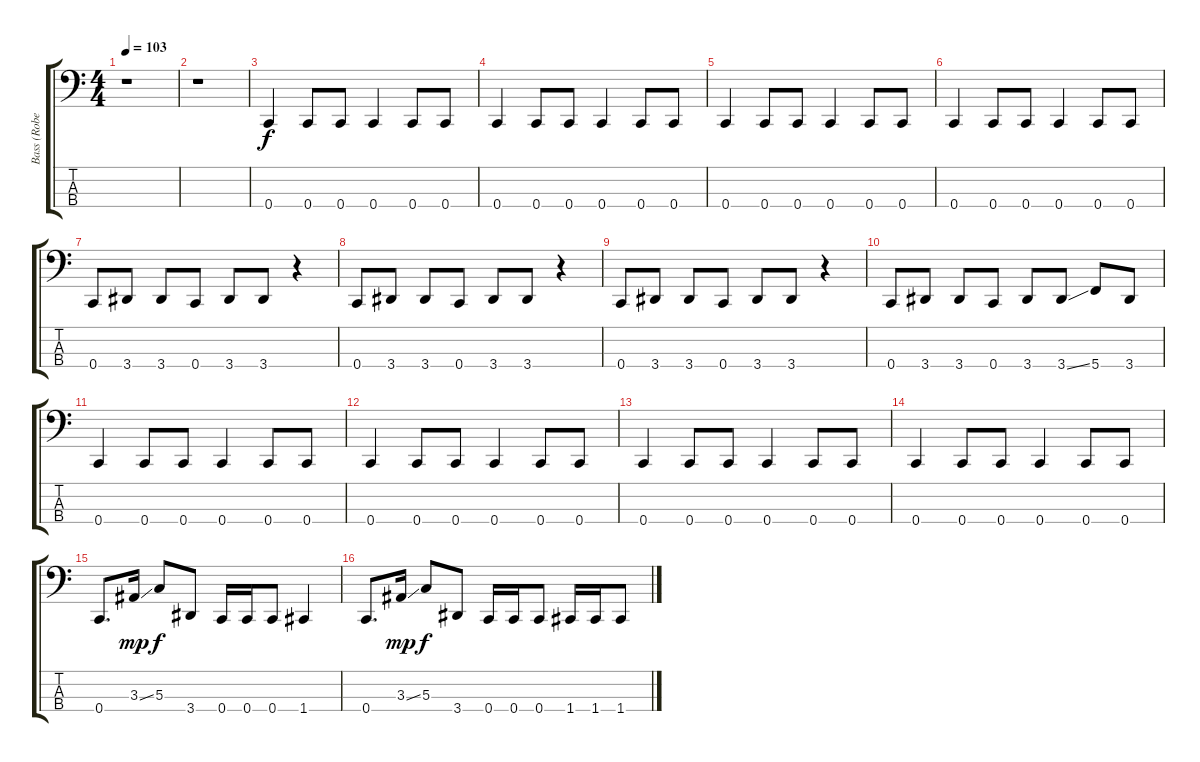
\track ("Bass (Robert)" "Bass (Robe") {instrument electricbassfinger}
\staff {score tabs}
\tuning (F2 C2 G1 C1) {hide}
\ts (4 4)
\tempo 103
\clef f4
\ks c
r.1{dy f} |
r.1 |
0.4.4 0.4.8 0.4.8 0.4.4 0.4.8 0.4.8 |
0.4.4 0.4.8 0.4.8 0.4.4 0.4.8 0.4.8 |
0.4.4 0.4.8 0.4.8 0.4.4 0.4.8 0.4.8 |
0.4.4 0.4.8 0.4.8 0.4.4 0.4.8 0.4.8 |
0.4.8 3.4.8 3.4.8 0.4.8 3.4.8 3.4.8 r.4 |
0.4.8 3.4.8 3.4.8 0.4.8 3.4.8 3.4.8 r.4 |
0.4.8 3.4.8 3.4.8 0.4.8 3.4.8 3.4.8 r.4 |
0.4.8 3.4.8 3.4.8 0.4.8 3.4.8 3.4{ss}.8 5.4.8 3.4.8 |
0.4.4 0.4.8 0.4.8 0.4.4 0.4.8 0.4.8 |
0.4.4 0.4.8 0.4.8 0.4.4 0.4.8 0.4.8 |
0.4.4 0.4.8 0.4.8 0.4.4 0.4.8 0.4.8 |
0.4.4 0.4.8 0.4.8 0.4.4 0.4.8 0.4.8 |
0.4.8{d} 3.3{ss}.16{dy mp} 5.3.8{dy f} 3.4.8 0.4.16 0.4.16 0.4.8 1.4.4 |
0.4.8{d} 3.3{ss}.16{dy mp} 5.3.8{dy f} 3.4.8 0.4.16 0.4.16 0.4.8 1.4.16 1.4.16 1.4.8
